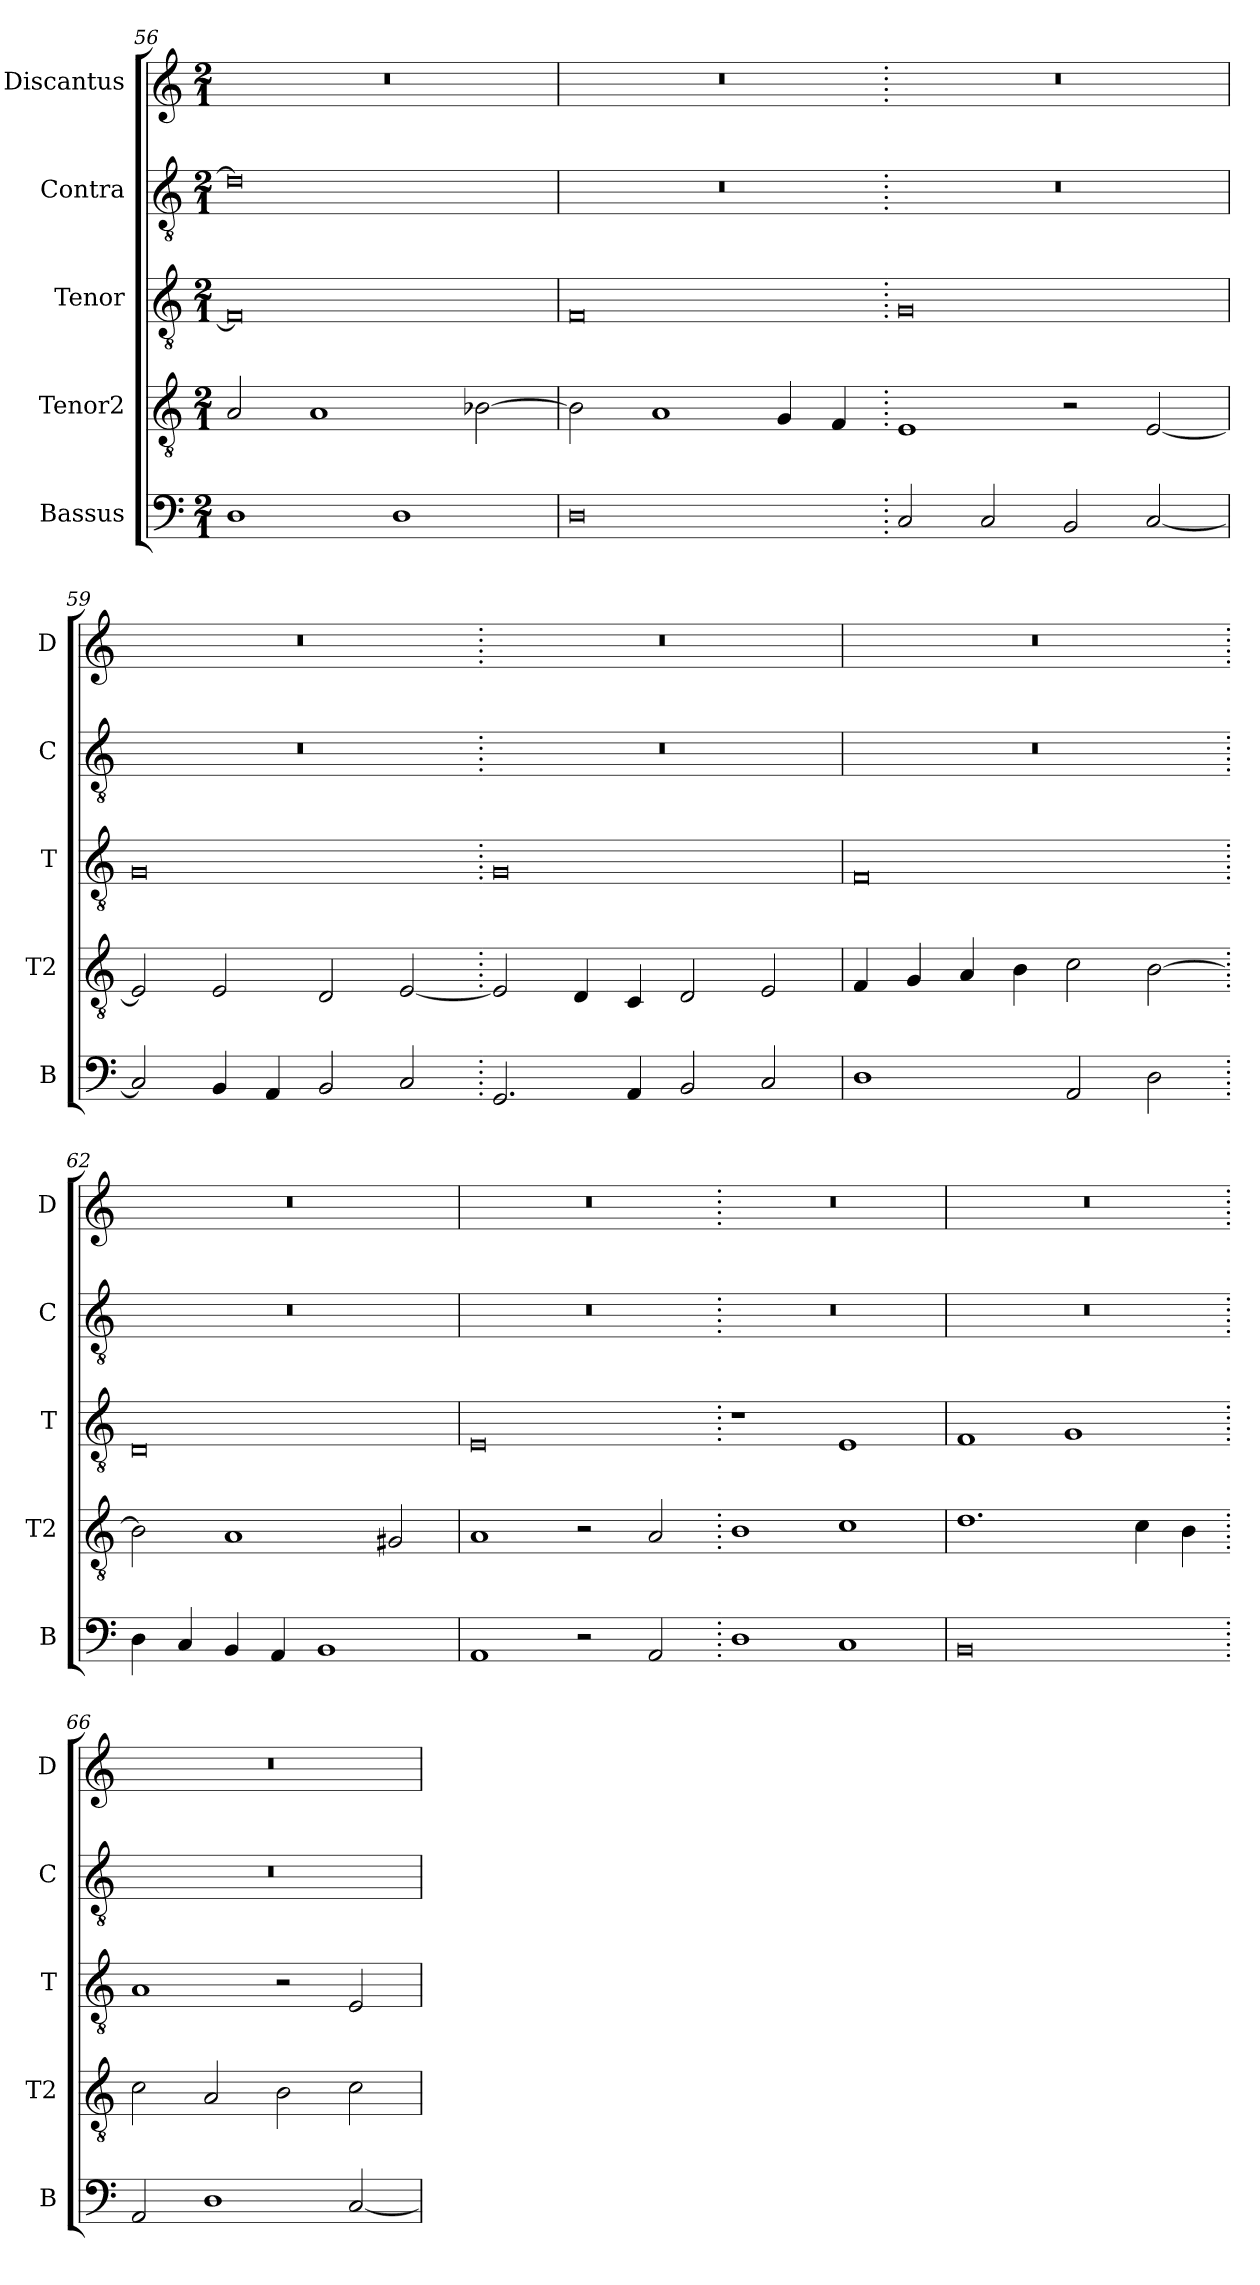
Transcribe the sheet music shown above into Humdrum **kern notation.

**kern	**kern	**kern	**kern	**kern
*part5	*part4	*part3	*part2	*part1
*staff5	*staff4	*staff3	*staff2	*staff1
*I"Bassus	*I"Tenor2	*I"Tenor	*I"Contra	*I"Discantus
*I'B	*I'T2	*I'T	*I'C	*I'D
*clefF4	*clefGv2	*clefGv2	*clefGv2	*clefG2
*k[]	*k[]	*k[]	*k[]	*k[]
*M2/1	*M2/1	*M2/1	*M2/1	*M2/1
=56	=56	=56	=56	=56
1D	2A/	0F]	0d]	0r
.	1A	.	.	.
1D	.	.	.	.
.	[2B-X\	.	.	.
=57	=57	=57	=57	=57
0D	2B-\]	0F	0r	0r
.	1A	.	.	.
.	4G/	.	.	.
.	4F/	.	.	.
=58.	=58.	=58.	=58.	=58.
2C/	1E	0G	0r	0r
2C/	.	.	.	.
2BB/	2r	.	.	.
[2C/	[2E/	.	.	.
=59	=59	=59	=59	=59
2C/]	2E/]	0G	0r	0r
4BB/	2E/	.	.	.
4AA/	.	.	.	.
2BB/	2D/	.	.	.
2C/	[2E/	.	.	.
=60.	=60.	=60.	=60.	=60.
2.GG/	2E/]	0G	0r	0r
.	4D/	.	.	.
4AA/	4C/	.	.	.
2BB/	2D/	.	.	.
2C/	2E/	.	.	.
=61	=61	=61	=61	=61
1D	4F/	0F	0r	0r
.	4G/	.	.	.
.	4A/	.	.	.
.	4B\	.	.	.
2AA/	2c\	.	.	.
2D\	[2B\	.	.	.
=62.	=62.	=62.	=62.	=62.
4D\	2B\]	0D	0r	0r
4C/	.	.	.	.
4BB/	1A	.	.	.
4AA/	.	.	.	.
1BB	.	.	.	.
.	2G#X/	.	.	.
=63	=63	=63	=63	=63
1AA	1A	0E	0r	0r
2r	2r	.	.	.
2AA/	2A/	.	.	.
=64.	=64.	=64.	=64.	=64.
1D	1B	1r	0r	0r
1C	1c	1E	.	.
=65	=65	=65	=65	=65
0BB	1.d	1F	0r	0r
.	.	1G	.	.
.	4c\	.	.	.
.	4B\	.	.	.
=66.	=66.	=66.	=66.	=66.
2AA/	2c\	1A	0r	0r
1D	2A/	.	.	.
.	2B\	2r	.	.
[2C/	2c\	2E/	.	.
=	=	=	=	=
*-	*-	*-	*-	*-
